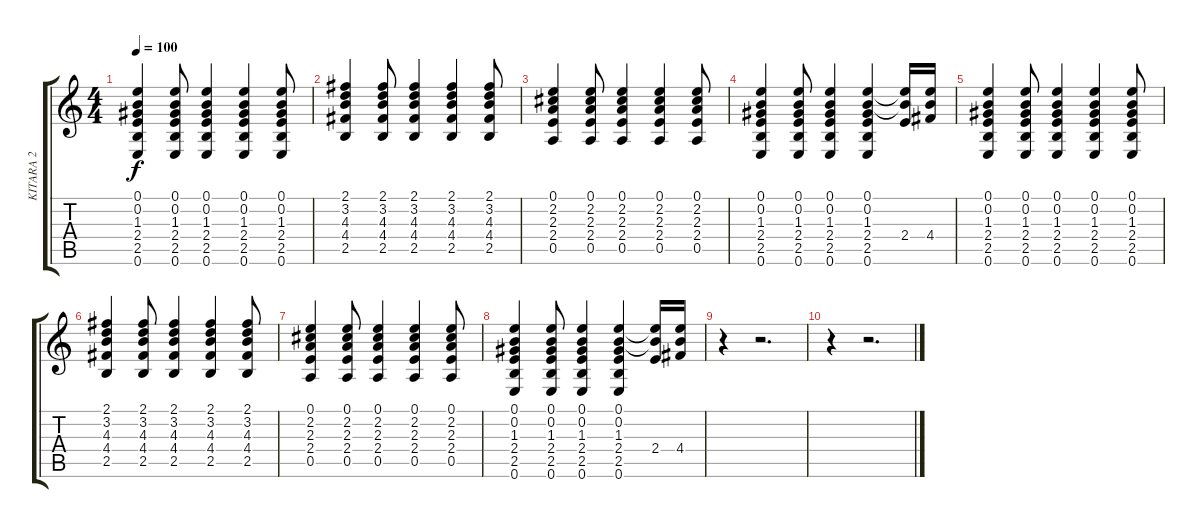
\track ("KITARA 2" "KITARA 2") {instrument acousticguitarnylon}
\staff {score tabs}
\tuning (E4 B3 G3 D3 A2 E2) {hide}
\ts (4 4)
\tempo 100
\clef g2
\ks c
(0.1 0.2 1.3 2.4 2.5 0.6).4{dy f} (0.1 0.2 1.3 2.4 2.5 0.6).8 (0.1 0.2 1.3 2.4 2.5 0.6).4 (0.1 0.2 1.3 2.4 2.5 0.6).4 (0.1 0.2 1.3 2.4 2.5 0.6).8 |
(2.1 3.2 4.3 4.4 2.5).4 (2.1 3.2 4.3 4.4 2.5).8 (2.1 3.2 4.3 4.4 2.5).4 (2.1 3.2 4.3 4.4 2.5).4 (2.1 3.2 4.3 4.4 2.5).8 |
(0.1 2.2 2.3 2.4 0.5).4 (0.1 2.2 2.3 2.4 0.5).8 (0.1 2.2 2.3 2.4 0.5).4 (0.1 2.2 2.3 2.4 0.5).4 (0.1 2.2 2.3 2.4 0.5).8 |
(0.1 0.2 1.3 2.4 2.5 0.6).4 (0.1 0.2 1.3 2.4 2.5 0.6).8 (0.1 0.2 1.3 2.4 2.5 0.6).4 (0.1 0.2 1.3 2.4 2.5 0.6).4 (0.1{t} 0.2{t} 2.4).16 (0.1{t} 0.2{t} 4.4).16 |
(0.1 0.2 1.3 2.4 2.5 0.6).4 (0.1 0.2 1.3 2.4 2.5 0.6).8 (0.1 0.2 1.3 2.4 2.5 0.6).4 (0.1 0.2 1.3 2.4 2.5 0.6).4 (0.1 0.2 1.3 2.4 2.5 0.6).8 |
(2.1 3.2 4.3 4.4 2.5).4 (2.1 3.2 4.3 4.4 2.5).8 (2.1 3.2 4.3 4.4 2.5).4 (2.1 3.2 4.3 4.4 2.5).4 (2.1 3.2 4.3 4.4 2.5).8 |
(0.1 2.2 2.3 2.4 0.5).4 (0.1 2.2 2.3 2.4 0.5).8 (0.1 2.2 2.3 2.4 0.5).4 (0.1 2.2 2.3 2.4 0.5).4 (0.1 2.2 2.3 2.4 0.5).8 |
(0.1 0.2 1.3 2.4 2.5 0.6).4 (0.1 0.2 1.3 2.4 2.5 0.6).8 (0.1 0.2 1.3 2.4 2.5 0.6).4 (0.1 0.2 1.3 2.4 2.5 0.6).4 (0.1{t} 0.2{t} 2.4).16 (0.1{t} 0.2{t} 4.4).16 |
r.4 r.2{d} |
r.4 r.2{d}
